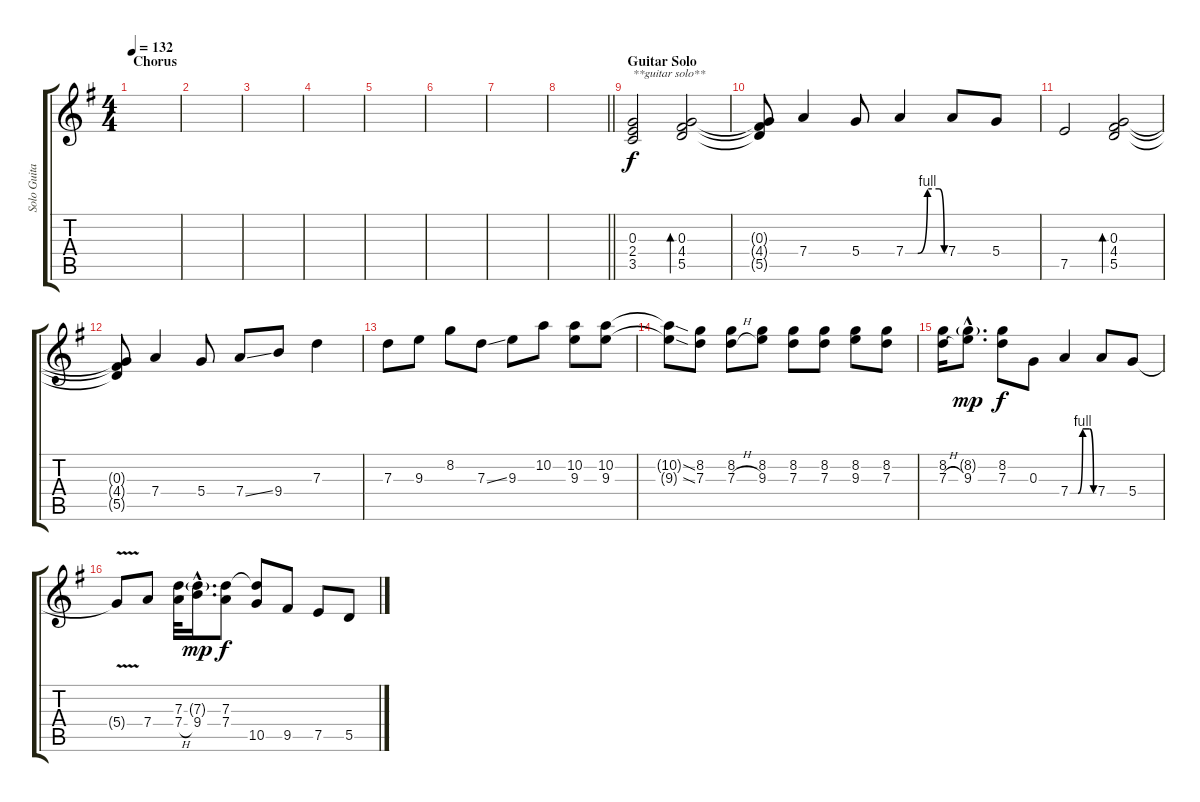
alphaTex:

\track ("Solo Guitar" "Solo Guita") {instrument overdrivenguitar}
\staff {score tabs}
\tuning (E4 B3 G3 D3 A2 E2) {hide}
\ts (4 4)
\section ("" "Chorus")
\tempo 132
\clef g2
\ks g
|
|
|
|
|
|
|
\barLineRight lightlight
|
\section ("" "Guitar Solo")
(0.3 2.4 3.5).2{txt "**guitar solo**"} (0.3 4.4 5.5).2{bd 120} |
(0.3{t} 4.4{t} 5.5{t}).8 7.4.4 5.4.8 7.4{be (custom 0 0 19 0 34 4 52 4 60 0)}.4 7.4.8 5.4.8 |
7.5.2 (0.3 4.4 5.5).2{bd 120} |
(0.3{t} 4.4{t} 5.5{t}).8 7.4.4 5.4.8 7.4{ss}.8 9.4.8 7.3.4 |
7.3.8 9.3.8 8.2.8 7.3{ss}.8 9.3.8 10.2.8 (10.2 9.3).8 (10.2 9.3).8 |
(10.2{sod t} 9.3{sod t}).8 (8.2 7.3).8 (8.2 7.3{h}).8 (8.2 9.3).8 (8.2 7.3).8 (8.2 7.3).8 (8.2 9.3).8 (8.2 7.3).8 |
(8.2 7.3{h}).16 (8.2{g hac} 9.3{hac}).8{d dy mp} (8.2 7.3).8{dy f} 0.3.8 7.4{be (custom 0 0 20 0 32 4 50 4 60 0)}.4 7.4.8 5.4.8 |
5.4{v t}.8 7.4.8 (7.3 7.4{h}).32 (7.3{g hac} 9.4{hac}).16{d dy mp} (7.3 7.4).8{dy f} (7.3{t} 10.5).8 9.5.8 7.5.8 5.5.8
